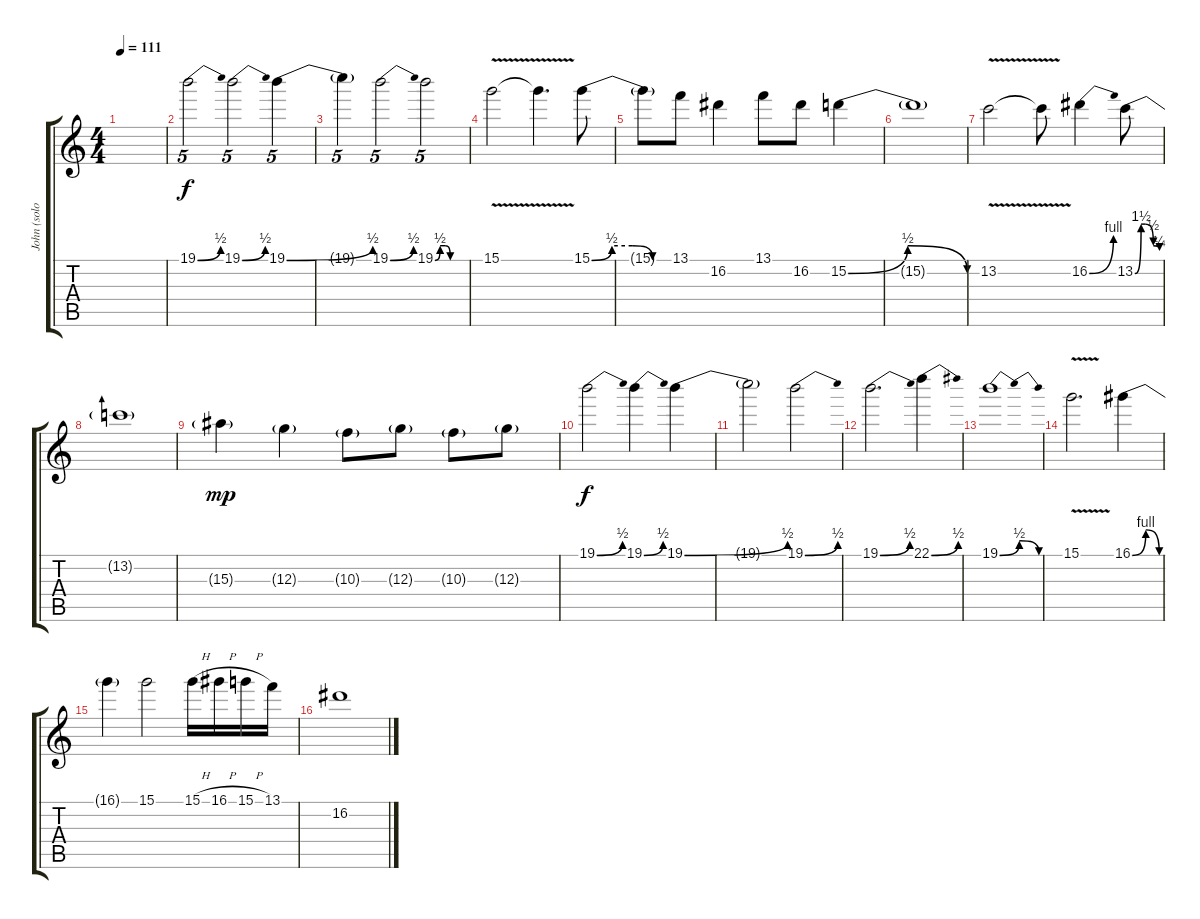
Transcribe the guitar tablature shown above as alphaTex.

\track ("John (solo L)" "John (solo") {instrument overdrivenguitar}
\staff {score tabs}
\tuning (E4 B3 G3 D3 A2 E2) {hide}
\ts (4 4)
\tempo 111
\clef g2
\ks c
|
19.1{be (bend 0 0 60 2)}.2{tu (5 4)} 19.1{be (bend 0 0 60 2)}.2{tu (5 4)} 19.1{be (bend 0 0 60 2)}.4{tu (5 4)} |
19.1{t}.4{tu (5 4)} 19.1{be (bend 0 0 60 2)}.2{tu (5 4)} 19.1{be (custom 0 0 10 2 20 2 30 0 60 0)}.2{tu (5 4)} |
15.1{v}.2 15.1{t}.4{d} 15.1{be (custom 0 0 15 2 30 2 45 0 60 0)}.8 |
15.1{t}.8 13.1.8 16.2.4 13.1.8 16.2.8 15.2{be (bendrelease 0 0 12 2 47 2 60 0)}.4 |
15.2{t}.1 |
13.2{v}.2 13.2{t}.8 16.2{be (bend 0 0 60 4)}.4 13.2{be (custom 0 0 15 6 25 6 45 2 60 1)}.8 |
13.2{t}.1 |
15.3{g}.4{dy mp} 12.3{g}.4 10.3{g}.8 12.3{g}.8 10.3{g}.8 12.3{g}.8 |
19.1{be (bend 0 0 60 2)}.2{dy f} 19.1{be (bend 0 0 60 2)}.4 19.1{be (bend 0 0 60 2)}.4 |
19.1{t}.2 19.1{be (bend 0 0 60 2)}.2 |
19.1{be (bend 0 0 60 2)}.2{d} 22.1{be (bend 0 0 60 2)}.4 |
19.1{be (bendrelease 0 0 13 2 50 2 60 0)}.1 |
15.1{v}.2{d} 16.1{be (bendrelease 0 0 20 4 40 4 60 0)}.4 |
16.1{t}.4 15.1.2 15.1{h}.16 16.1{h}.16 15.1{h}.16 13.1.16 |
16.2.1
